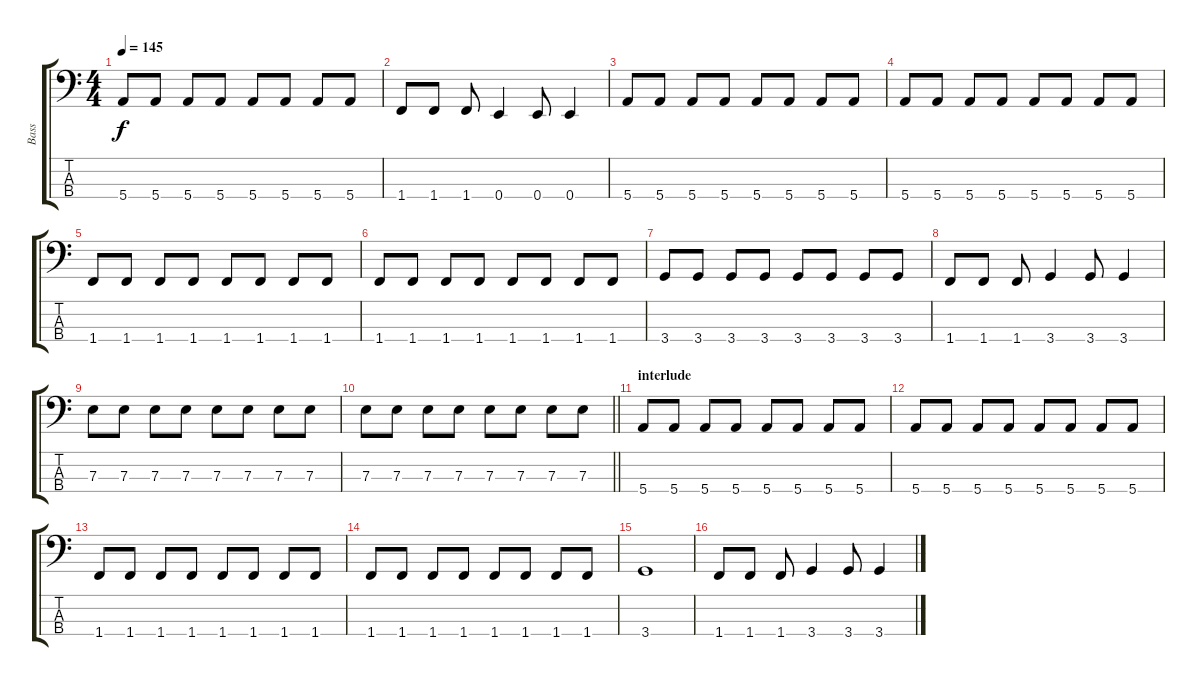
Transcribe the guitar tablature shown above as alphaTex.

\track ("Bass" "Bass") {instrument electricbassfinger}
\staff {score tabs}
\tuning (G2 D2 A1 E1) {hide}
\ts (4 4)
\tempo 145
\clef f4
\ks c
5.4.8{dy f} 5.4.8 5.4.8 5.4.8 5.4.8 5.4.8 5.4.8 5.4.8 |
1.4.8 1.4.8 1.4.8 0.4.4 0.4.8 0.4.4 |
5.4.8 5.4.8 5.4.8 5.4.8 5.4.8 5.4.8 5.4.8 5.4.8 |
5.4.8 5.4.8 5.4.8 5.4.8 5.4.8 5.4.8 5.4.8 5.4.8 |
1.4.8 1.4.8 1.4.8 1.4.8 1.4.8 1.4.8 1.4.8 1.4.8 |
1.4.8 1.4.8 1.4.8 1.4.8 1.4.8 1.4.8 1.4.8 1.4.8 |
3.4.8 3.4.8 3.4.8 3.4.8 3.4.8 3.4.8 3.4.8 3.4.8 |
1.4.8 1.4.8 1.4.8 3.4.4 3.4.8 3.4.4 |
7.3.8 7.3.8 7.3.8 7.3.8 7.3.8 7.3.8 7.3.8 7.3.8 |
\barLineRight lightlight
7.3.8 7.3.8 7.3.8 7.3.8 7.3.8 7.3.8 7.3.8 7.3.8 |
\section ("" "interlude")
5.4.8 5.4.8 5.4.8 5.4.8 5.4.8 5.4.8 5.4.8 5.4.8 |
5.4.8 5.4.8 5.4.8 5.4.8 5.4.8 5.4.8 5.4.8 5.4.8 |
1.4.8 1.4.8 1.4.8 1.4.8 1.4.8 1.4.8 1.4.8 1.4.8 |
1.4.8 1.4.8 1.4.8 1.4.8 1.4.8 1.4.8 1.4.8 1.4.8 |
3.4.1 |
1.4.8 1.4.8 1.4.8 3.4.4 3.4.8 3.4.4
